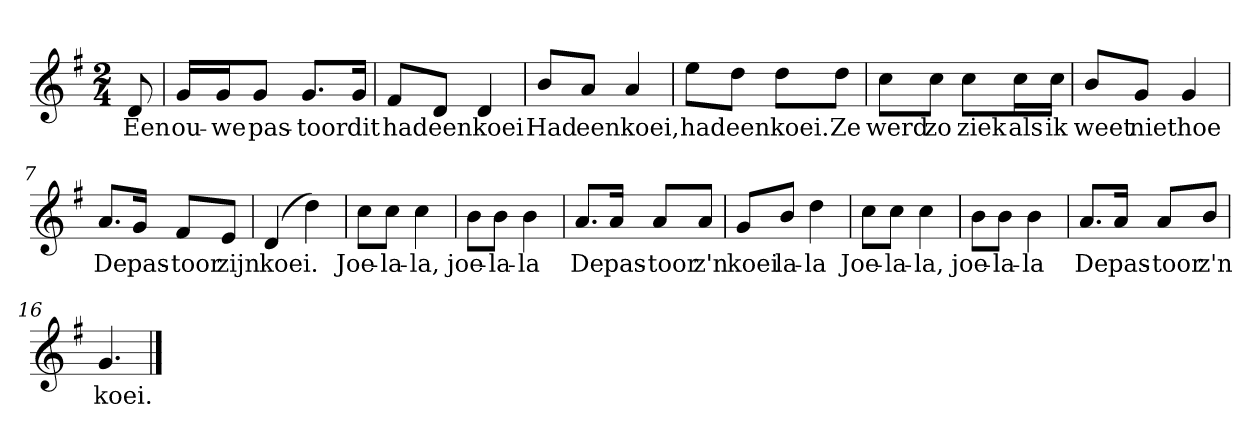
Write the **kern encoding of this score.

**kern	**text
*part1	*part1
*staff1	*staff1
*clefG2	*
*k[f#]	*
*G:	*
*M2/4	*
*MM120	*
=	=
8d	Een
=1	=1
16g/LL	ou-
16g/J	-we
8g/J	pas-
8.g/L	-toor
16g/Jk	dit
=2	=2
8f#/L	had
8d/J	een
4d	koei
=3	=3
8b/L	Had
8a/J	een
4a	koei,
=4	=4
8ee\L	had
8dd\J	een
8dd\L	koei.
8dd\J	Ze
=5	=5
8cc\L	werd
8cc\J	zo
8cc\L	ziek
16cc\L	als
16cc\JJ	ik
=6	=6
8b/L	weet
8g/J	niet
4g	hoe
=7	=7
8.a/L	De
16g/Jk	pas-
8f#/L	-toor
8e/J	zijn
=8	=8
(4d	koei.
4dd)	.
=9	=9
8cc\L	Joe-
8cc\J	-la-
4cc	-la,
=10	=10
8b\L	joe-
8b\J	-la-
4b	-la
=11	=11
8.a/L	De
16a/Jk	pas-
8a/L	-toor
8a/J	z'n
=12	=12
8g/L	koei
8b/J	la-
4dd	-la
=13	=13
8cc\L	Joe-
8cc\J	-la-
4cc	-la,
=14	=14
8b\L	joe-
8b\J	-la-
4b	-la
=15	=15
8.a/L	De
16a/Jk	pas-
8a/L	-toor
8b/J	z'n
=16	=16
4.g	koei.
==	==
*-	*-
